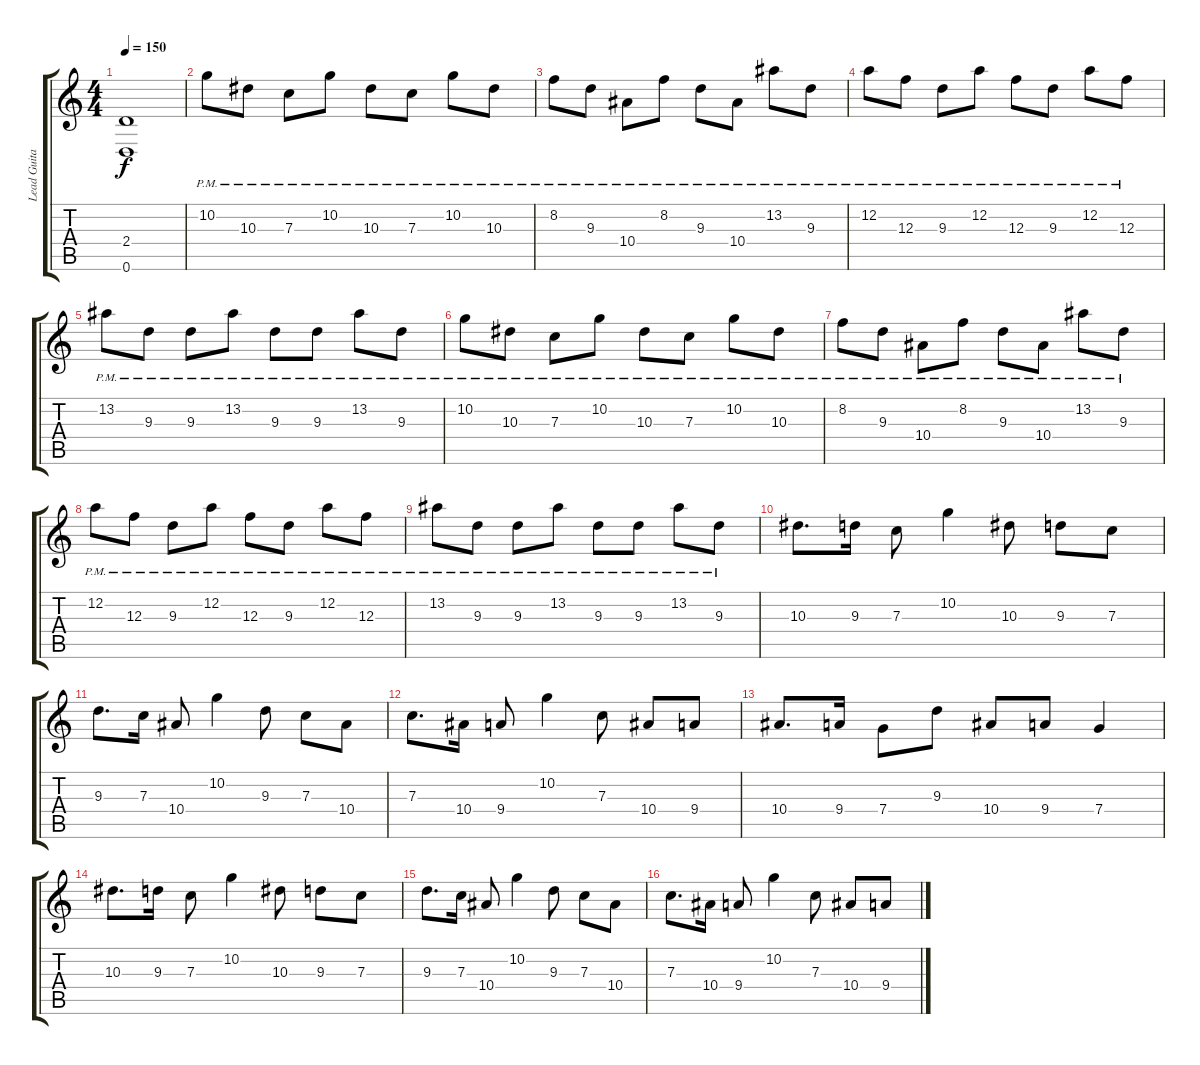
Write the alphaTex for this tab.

\track ("Lead Guitar" "Lead Guita") {instrument distortionguitar}
\staff {score tabs}
\tuning (D4 A3 F3 C3 G2 D2) {hide}
\ts (4 4)
\tempo 150
\clef g2
\ks c
(2.4 0.6).1{dy f} |
10.2{pm}.8 10.3{pm}.8 7.3{pm}.8 10.2{pm}.8 10.3{pm}.8 7.3{pm}.8 10.2{pm}.8 10.3{pm}.8 |
8.2{pm}.8 9.3{pm}.8 10.4{pm}.8 8.2{pm}.8 9.3{pm}.8 10.4{pm}.8 13.2{pm}.8 9.3{pm}.8 |
12.2{pm}.8 12.3{pm}.8 9.3{pm}.8 12.2{pm}.8 12.3{pm}.8 9.3{pm}.8 12.2{pm}.8 12.3{pm}.8 |
13.2{pm}.8 9.3{pm}.8 9.3{pm}.8 13.2{pm}.8 9.3{pm}.8 9.3{pm}.8 13.2{pm}.8 9.3{pm}.8 |
10.2{pm}.8 10.3{pm}.8 7.3{pm}.8 10.2{pm}.8 10.3{pm}.8 7.3{pm}.8 10.2{pm}.8 10.3{pm}.8 |
8.2{pm}.8 9.3{pm}.8 10.4{pm}.8 8.2{pm}.8 9.3{pm}.8 10.4{pm}.8 13.2{pm}.8 9.3{pm}.8 |
12.2{pm}.8 12.3{pm}.8 9.3{pm}.8 12.2{pm}.8 12.3{pm}.8 9.3{pm}.8 12.2{pm}.8 12.3{pm}.8 |
13.2{pm}.8 9.3{pm}.8 9.3{pm}.8 13.2{pm}.8 9.3{pm}.8 9.3{pm}.8 13.2{pm}.8 9.3{pm}.8 |
10.3.8{d} 9.3.16 7.3.8 10.2.4 10.3.8 9.3.8 7.3.8 |
9.3.8{d} 7.3.16 10.4.8 10.2.4 9.3.8 7.3.8 10.4.8 |
7.3.8{d} 10.4.16 9.4.8 10.2.4 7.3.8 10.4.8 9.4.8 |
10.4.8{d} 9.4.16 7.4.8 9.3.8 10.4.8 9.4.8 7.4.4 |
10.3.8{d} 9.3.16 7.3.8 10.2.4 10.3.8 9.3.8 7.3.8 |
9.3.8{d} 7.3.16 10.4.8 10.2.4 9.3.8 7.3.8 10.4.8 |
7.3.8{d} 10.4.16 9.4.8 10.2.4 7.3.8 10.4.8 9.4.8
